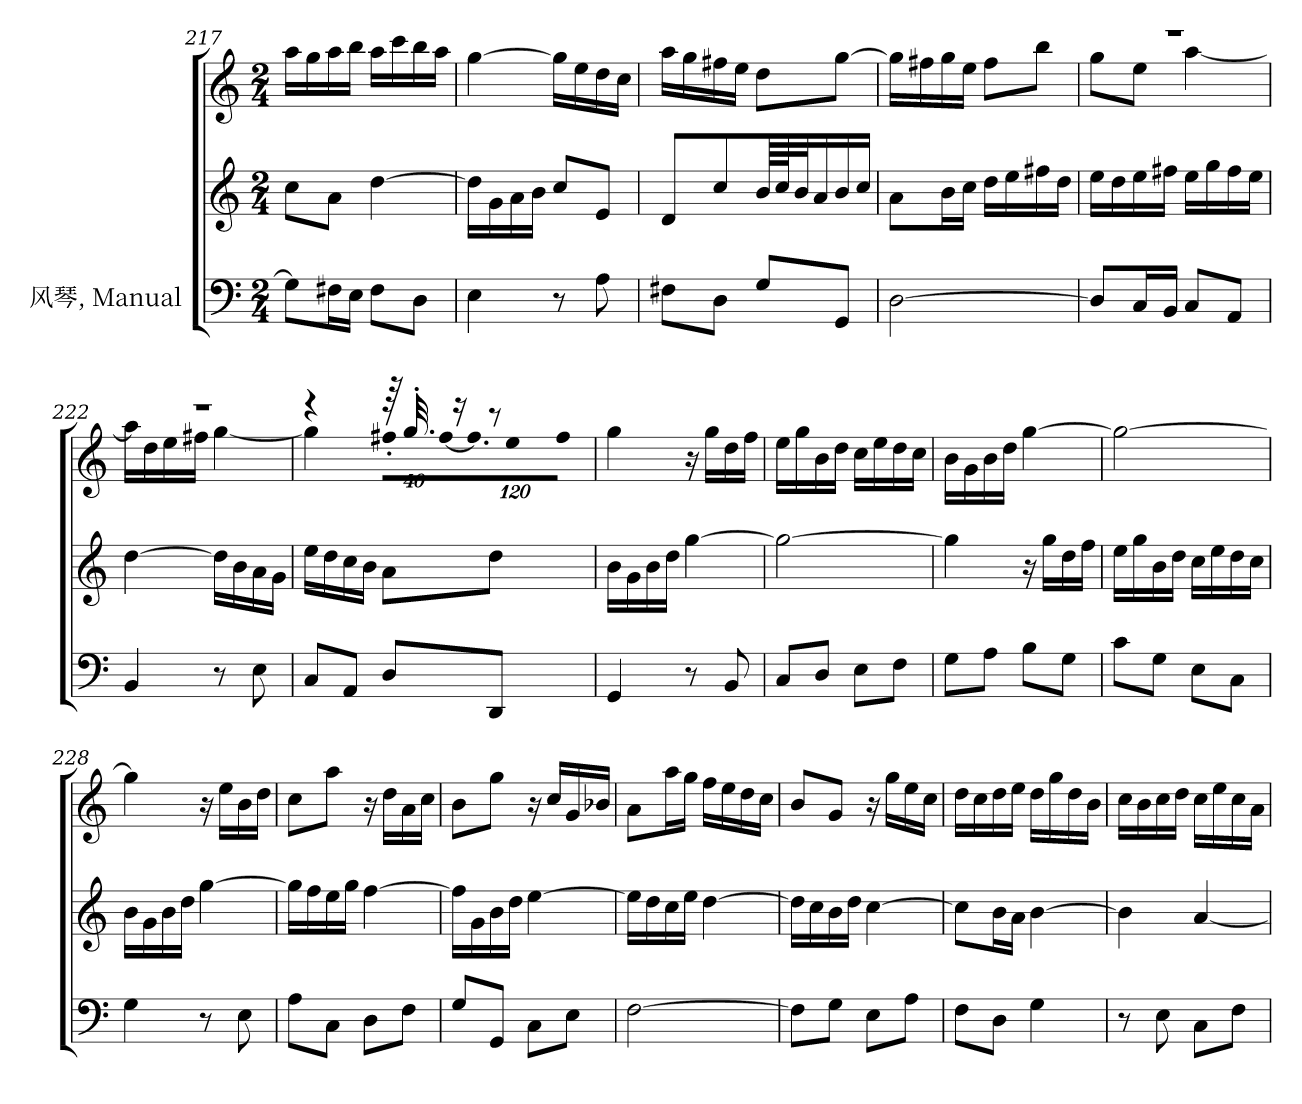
**kern	**kern	**kern
*part1	*part1	*part1
*staff3	*staff2	*staff1
*I"风琴, Manual	*	*
*clefF4	*clefG2	*clefG2
*k[]	*k[]	*k[]
*M2/4	*M2/4	*M2/4
=217	=217	=217
8G\L]	8cc\L	16aa\LL
.	.	16gg\
16F#X\L	8a\J	16aa\
16E\JJ	.	16bb\JJ
8F#\L	[4dd\	16aa\LL
.	.	16ccc\
8D\J	.	16bb\
.	.	16aa\JJ
=218	=218	=218
4E\	16dd\LL]	[4gg\
.	16g\	.
.	16a\	.
.	16b\JJ	.
8r	8cc/L	16gg\LL]
.	.	16ee\
8A\	8e/J	16dd\
.	.	16cc\JJ
!!LO:LB:g=z
=219	=219	=219
8F#X\L	8d/L	16aa\LL
.	.	16gg\
8D\J	8cc/	16ff#X\
.	.	16ee\JJ
8G/L	64b/LLL	8dd\L
.	64cc/J	.
.	32b/J	.
.	16a/	.
8GG/J	16b/	[8gg\J
.	16cc/JJ	.
=220	=220	=220
[2D\	8a\L	16gg\LL]
.	.	16ff#X\
.	16b\L	16gg\
.	16cc\JJ	16ee\JJ
.	16dd\LL	8ff#\L
.	16ee\	.
.	16ff#X\	8bb\J
.	16dd\JJ	.
=221	=221	=221
*	*	*^
8D/L]	16ee\LL	2r	8gg\L
.	16dd\	.	.
16C/L	16ee\	.	8ee\J
16BB/JJ	16ff#X\JJ	.	.
8C/L	16ee\LL	.	[4aa\
.	16gg\	.	.
8AA/J	16ff#\	.	.
.	16ee\JJ	.	.
=222	=222	=222	=222
4BB/	[4dd\	2r	16aa\LL]
.	.	.	16dd\
.	.	.	16ee\
.	.	.	16ff#X\JJ
8r	16dd\LL]	.	[4gg\
.	16b\	.	.
8E\	16a\	.	.
.	16g\JJ	.	.
!!LO:PB:g=z	!!
=223	=223	=223	=223
8C/L	16ee\LL	4r	4gg\]
.	16dd\	.	.
8AA/J	16cc\	.	.
.	16b\JJ	.	.
*	*	*	*Xbrackettup
!	!	!	!LO:N:vis=32
8D/L	8a\L	64r	640%23ff#X'\LLL
.	.	32.gg'/	.
!	!	!	!LO:N:vis=32
.	.	.	[640%23ff#\J
.	.	16r	.
!	!	!	!LO:N:vis=16.
.	.	.	960%103ff#\]
8DD/J	8dd\J	8r	.
!	!	!	!LO:N:vis=32
.	.	.	640%23ee\L
!	!	!	!LO:N:vis=32
.	.	.	640%23ff#\JJJ
960ryy	960ryy	960ryy	.
*	*	*v	*v
=224	=224	=224
4GG/	16b\LL	4gg\
.	16g\	.
.	16b\	.
.	16dd\JJ	.
8r	[4gg\	16r
.	.	16gg\LL
8BB/	.	16dd\
.	.	16ff\JJ
=225	=225	=225
8C/L	2gg\_	16ee\LL
.	.	16gg\
8D/J	.	16b\
.	.	16dd\JJ
8E\L	.	16cc\LL
.	.	16ee\
8F\J	.	16dd\
.	.	16cc\JJ
=226	=226	=226
8G\L	4gg\]	16b\LL
.	.	16g\
8A\J	.	16b\
.	.	16dd\JJ
8B\L	16r	[4gg\
.	16gg\LL	.
8G\J	16dd\	.
.	16ff\JJ	.
!!LO:LB:g=z
=227	=227	=227
8c\L	16ee\LL	2gg\_
.	16gg\	.
8G\J	16b\	.
.	16dd\JJ	.
8E\L	16cc\LL	.
.	16ee\	.
8C\J	16dd\	.
.	16cc\JJ	.
=228	=228	=228
4G\	16b\LL	4gg\]
.	16g\	.
.	16b\	.
.	16dd\JJ	.
8r	[4gg\	16r
.	.	16ee\LL
8E\	.	16b\
.	.	16dd\JJ
=229	=229	=229
8A\L	16gg\LL]	8cc\L
.	16ff\	.
8C\J	16ee\	8aa\J
.	16gg\JJ	.
8D\L	[4ff\	16r
.	.	16dd\LL
8F\J	.	16a\
.	.	16cc\JJ
=230	=230	=230
8G/L	16ff\LL]	8b\L
.	16g\	.
8GG/J	16b\	8gg\J
.	16dd\JJ	.
8C\L	[4ee\	16r
.	.	16cc/LL
8E\J	.	16g/
.	.	16b-X/JJ
=231	=231	=231
[2F\	16ee\LL]	8a\L
.	16dd\	.
.	16cc\	16aa\L
.	16ee\JJ	16gg\JJ
.	[4dd\	16ff\LL
.	.	16ee\
.	.	16dd\
.	.	16cc\JJ
!!LO:LB:g=z
=232	=232	=232
8F\L]	16dd\LL]	8b/L
.	16cc\	.
8G\J	16b\	8g/J
.	16dd\JJ	.
8E\L	[4cc\	16r
.	.	16gg\LL
8A\J	.	16ee\
.	.	16cc\JJ
=233	=233	=233
8F\L	8cc\L]	16dd\LL
.	.	16cc\
8D\J	16b\L	16dd\
.	16a\JJ	16ee\JJ
4G\	[4b\	16dd\LL
.	.	16gg\
.	.	16dd\
.	.	16b\JJ
=234	=234	=234
8r	4b\]	16cc\LL
.	.	16b\
8E\	.	16cc\
.	.	16dd\JJ
8C\L	[4a/	16cc\LL
.	.	16ee\
8F\J	.	16cc\
.	.	16a\JJ
=	=	=
*-	*-	*-
